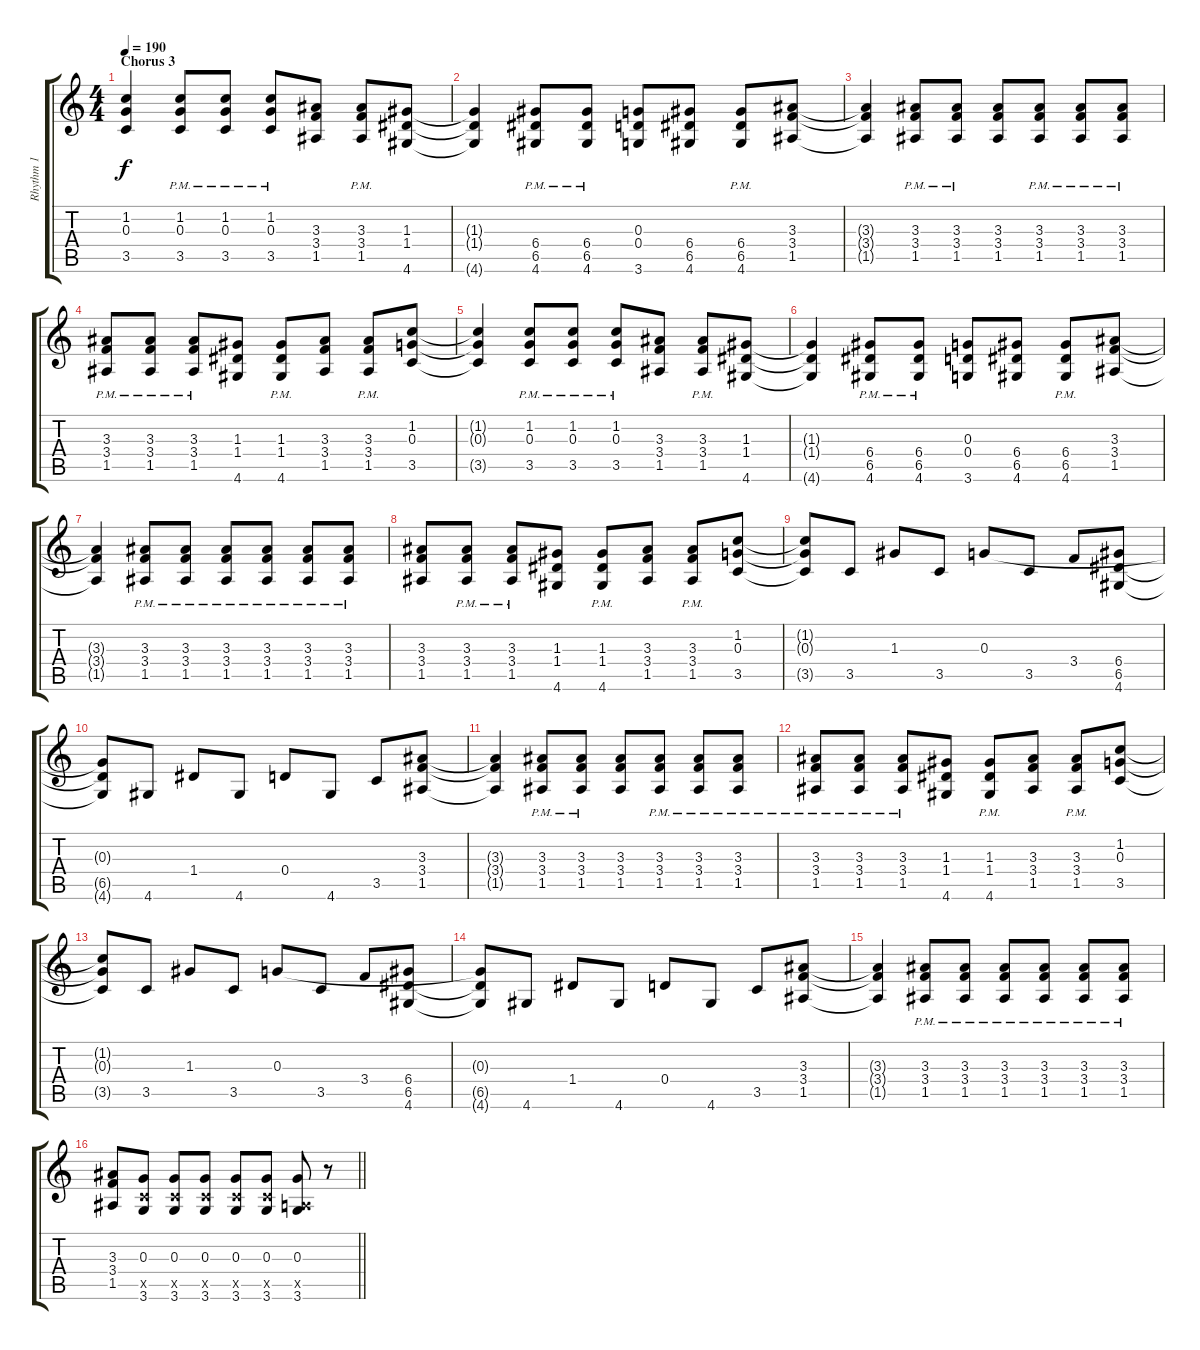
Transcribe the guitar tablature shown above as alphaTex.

\track ("Rhythm 1" "Rhythm 1") {instrument electricguitarclean}
\staff {score tabs}
\tuning (E4 B3 G3 D3 A2 E2) {hide}
\ts (4 4)
\section ("" "Chorus 3")
\tempo 190
\clef g2
\ks c
(1.2{t} 0.3{t} 3.5{t}).4{dy f} (1.2{pm} 0.3{pm} 3.5{pm}).8 (1.2{pm} 0.3{pm} 3.5{pm}).8 (1.2{pm} 0.3{pm} 3.5{pm}).8 (3.3 3.4 1.5).8 (3.3{pm} 3.4{pm} 1.5{pm}).8 (1.3 1.4 4.6).8 |
(1.3{t} 1.4{t} 4.6{t}).4 (6.4{pm} 6.5{pm} 4.6{pm}).8 (6.4{pm} 6.5{pm} 4.6{pm}).8 (0.3 0.4 3.6).8 (6.4 6.5 4.6).8 (6.4{pm} 6.5{pm} 4.6{pm}).8 (3.3 3.4 1.5).8 |
(3.3{t} 3.4{t} 1.5{t}).4 (3.3{pm} 3.4{pm} 1.5{pm}).8 (3.3{pm} 3.4{pm} 1.5{pm}).8 (3.3 3.4 1.5).8 (3.3{pm} 3.4{pm} 1.5{pm}).8 (3.3{pm} 3.4{pm} 1.5{pm}).8 (3.3{pm} 3.4{pm} 1.5{pm}).8 |
(3.3{pm} 3.4{pm} 1.5{pm}).8 (3.3{pm} 3.4{pm} 1.5{pm}).8 (3.3{pm} 3.4{pm} 1.5{pm}).8 (1.3 1.4 4.6).8 (1.3{pm} 1.4{pm} 4.6{pm}).8 (3.3 3.4 1.5).8 (3.3{pm} 3.4{pm} 1.5{pm}).8 (1.2 0.3 3.5).8 |
(1.2{t} 0.3{t} 3.5{t}).4 (1.2{pm} 0.3{pm} 3.5{pm}).8 (1.2{pm} 0.3{pm} 3.5{pm}).8 (1.2{pm} 0.3{pm} 3.5{pm}).8 (3.3 3.4 1.5).8 (3.3{pm} 3.4{pm} 1.5{pm}).8 (1.3 1.4 4.6).8 |
(1.3{t} 1.4{t} 4.6{t}).4 (6.4{pm} 6.5{pm} 4.6{pm}).8 (6.4{pm} 6.5{pm} 4.6{pm}).8 (0.3 0.4 3.6).8 (6.4 6.5 4.6).8 (6.4{pm} 6.5{pm} 4.6{pm}).8 (3.3 3.4 1.5).8 |
(3.3{t} 3.4{t} 1.5{t}).4 (3.3{pm} 3.4{pm} 1.5{pm}).8 (3.3{pm} 3.4{pm} 1.5{pm}).8 (3.3{pm} 3.4{pm} 1.5{pm}).8 (3.3{pm} 3.4{pm} 1.5{pm}).8 (3.3{pm} 3.4{pm} 1.5{pm}).8 (3.3{pm} 3.4{pm} 1.5{pm}).8 |
(3.3 3.4 1.5).8 (3.3{pm} 3.4{pm} 1.5{pm}).8 (3.3{pm} 3.4{pm} 1.5{pm}).8 (1.3 1.4 4.6).8 (1.3{pm} 1.4{pm} 4.6{pm}).8 (3.3 3.4 1.5).8 (3.3{pm} 3.4{pm} 1.5{pm}).8 (1.2 0.3 3.5).8 |
(1.2{t} 0.3{t} 3.5{t}).8 3.5.8 1.3.8 3.5.8 0.3.8 3.5.8 3.4.8 (6.4 6.5 4.6).8 |
(0.3{t} 6.5{t} 4.6{t}).8 4.6.8 1.4.8 4.6.8 0.4.8 4.6.8 3.5.8 (3.3 3.4 1.5).8 |
(3.3{t} 3.4{t} 1.5{t}).4 (3.3{pm} 3.4{pm} 1.5{pm}).8 (3.3{pm} 3.4{pm} 1.5{pm}).8 (3.3 3.4 1.5).8 (3.3{pm} 3.4{pm} 1.5{pm}).8 (3.3{pm} 3.4{pm} 1.5{pm}).8 (3.3{pm} 3.4{pm} 1.5{pm}).8 |
(3.3{pm} 3.4{pm} 1.5{pm}).8 (3.3{pm} 3.4{pm} 1.5{pm}).8 (3.3{pm} 3.4{pm} 1.5{pm}).8 (1.3 1.4 4.6).8 (1.3{pm} 1.4{pm} 4.6{pm}).8 (3.3 3.4 1.5).8 (3.3{pm} 3.4{pm} 1.5{pm}).8 (1.2 0.3 3.5).8 |
(1.2{t} 0.3{t} 3.5{t}).8 3.5.8 1.3.8 3.5.8 0.3.8 3.5.8 3.4.8 (6.4 6.5 4.6).8 |
(0.3{t} 6.5{t} 4.6{t}).8 4.6.8 1.4.8 4.6.8 0.4.8 4.6.8 3.5.8 (3.3 3.4 1.5).8 |
(3.3{t} 3.4{t} 1.5{t}).4 (3.3{pm} 3.4{pm} 1.5{pm}).8 (3.3{pm} 3.4{pm} 1.5{pm}).8 (3.3{pm} 3.4{pm} 1.5{pm}).8 (3.3{pm} 3.4{pm} 1.5{pm}).8 (3.3{pm} 3.4{pm} 1.5{pm}).8 (3.3{pm} 3.4{pm} 1.5{pm}).8 |
\barLineRight lightlight
(3.3 3.4 1.5).8 (0.3 3.5{x} 3.6).8 (0.3 3.5{x} 3.6).8 (0.3 3.5{x} 3.6).8 (0.3 3.5{x} 3.6).8 (0.3 3.5{x} 3.6).8 (0.3 0.5{x} 3.6).8 r.8
